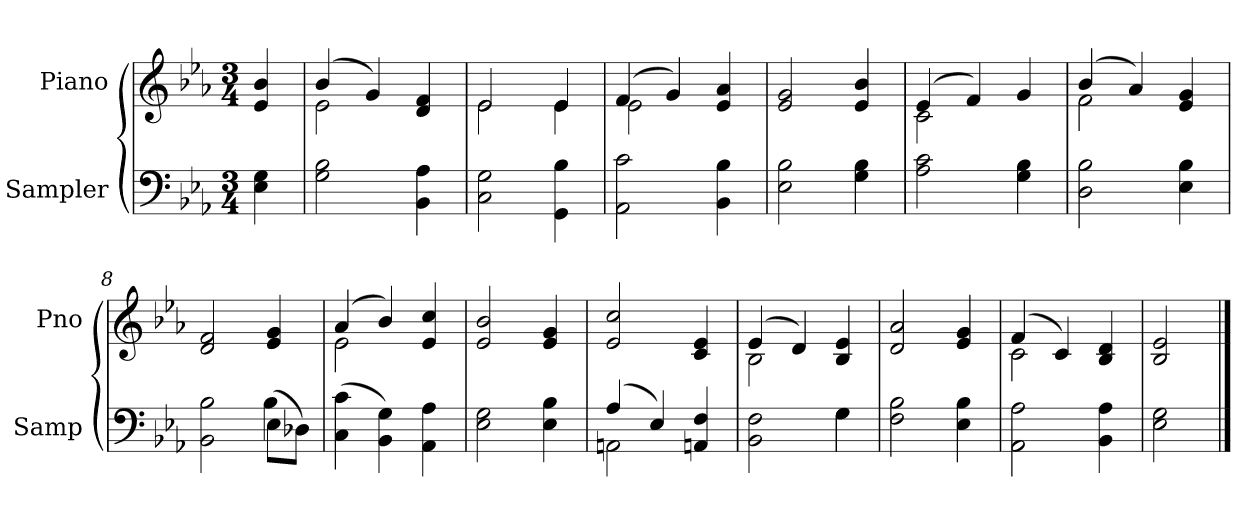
**kern	**kern
*part2	*part1
*staff2	*staff1
*I"Sampler	*I"Piano
*I'Samp	*I'Pno
*clefF4	*clefG2
*k[b-e-a-]	*k[b-e-a-]
*E-:	*E-:
*M3/4	*M3/4
=1	=1
4E- 4G	4e- 4b-
=2	=2
*	*^
2G 2B-	(4b-/	2e-
.	4g/)	.
4BB- 4A-	4d 4f	4ryy
=3	=3	=3
2C 2G	2e-/	2e-
4GG 4B-	4e-/	4e-
=4	=4	=4
2AA- 2c	(4f/	2e-
.	4g/)	.
4BB- 4B-	4e- 4a-	4ryy
*	*v	*v
=5	=5
2E- 2B-	2e- 2g
4G 4B-	4e- 4b-
=6	=6
*	*^
2A- 2c	(4e-/	2c
.	4f/)	.
4G 4B-	4g	4ryy
=7	=7	=7
2D 2B-	(4b-/	2f
.	4a-/)	.
4E- 4B-	4e- 4g	4ryy
*	*v	*v
=8	=8
*^	*
2BB- 2B-	2ryy	2d 2f
(8E-\L	4B-	4e- 4g
8D-X\J)	.	.
*v	*v	*
=9	=9
*	*^
(4C 4c	(4a-/	2e-
4BB- 4G)	4b-/)	.
4AA- 4A-	4e- 4cc	4ryy
*	*v	*v
=10	=10
2E- 2G	2e- 2b-
4E- 4B-	4e- 4g
=11	=11
*^	*
(4A-/	2AA	2e- 2cc
4E-/)	.	.
4AAn 4F	4ryy	4c 4e-
=12	=12	=12
*	*	*^
2BB- 2F	2ryy	(4e-/	2B-
.	.	4d/)	.
4G\	4G	4B- 4e-	4ryy
*v	*v	*	*
*	*v	*v
=13	=13
2F 2B-	2d 2a-
4E- 4B-	4e- 4g
=14	=14
*	*^
2AA- 2A-	(4f/	2c
.	4c/)	.
4BB- 4A-	4B- 4d	4ryy
*	*v	*v
=15	=15
2E- 2G	2B- 2e-
==	==
*-	*-
